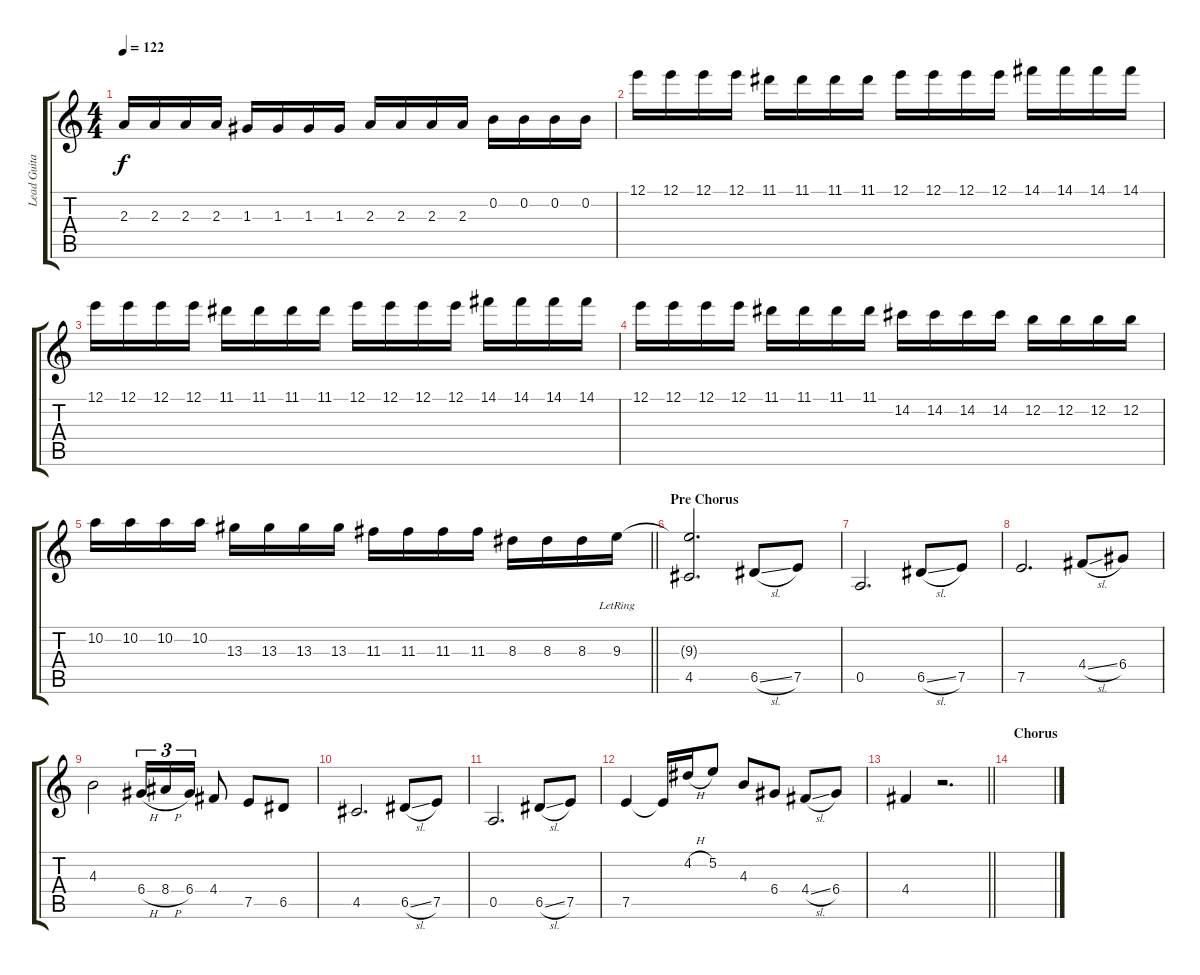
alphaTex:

\track ("Lead Guitar" "Lead Guita") {instrument distortionguitar}
\staff {score tabs}
\tuning (E4 B3 G3 D3 A2 E2) {hide}
\ts (4 4)
\tempo 122
\clef g2
\ks c
2.3.16{dy f} 2.3.16 2.3.16 2.3.16 1.3.16 1.3.16 1.3.16 1.3.16 2.3.16 2.3.16 2.3.16 2.3.16 0.2.16 0.2.16 0.2.16 0.2.16 |
12.1.16 12.1.16 12.1.16 12.1.16 11.1.16 11.1.16 11.1.16 11.1.16 12.1.16 12.1.16 12.1.16 12.1.16 14.1.16 14.1.16 14.1.16 14.1.16 |
12.1.16 12.1.16 12.1.16 12.1.16 11.1.16 11.1.16 11.1.16 11.1.16 12.1.16 12.1.16 12.1.16 12.1.16 14.1.16 14.1.16 14.1.16 14.1.16 |
12.1.16 12.1.16 12.1.16 12.1.16 11.1.16 11.1.16 11.1.16 11.1.16 14.2.16 14.2.16 14.2.16 14.2.16 12.2.16 12.2.16 12.2.16 12.2.16 |
\barLineRight lightlight
10.2.16 10.2.16 10.2.16 10.2.16 13.3.16 13.3.16 13.3.16 13.3.16 11.3.16 11.3.16 11.3.16 11.3.16 8.3.16 8.3.16 8.3.16 9.3{lr}.16 |
\section ("" "Pre Chorus")
(9.3{t} 4.5).2{d} 6.5{sl}.8 7.5.8 |
0.5.2{d} 6.5{sl}.8 7.5.8 |
7.5.2{d} 4.4{sl}.8 6.4.8 |
4.3.2 6.4{h}.16{tu (3 2)} 8.4{h}.16{tu (3 2)} 6.4.16{tu (3 2)} 4.4.8 7.5.8 6.5.8 |
4.5.2{d} 6.5{sl}.8 7.5.8 |
0.5.2{d} 6.5{sl}.8 7.5.8 |
7.5.4 7.5{t}.16 4.2{h}.16 5.2.8 4.3.8 6.4.8 4.4{sl}.8 6.4.8 |
\barLineRight lightlight
4.4.4 r.2{d} |
\section ("" "Chorus")
